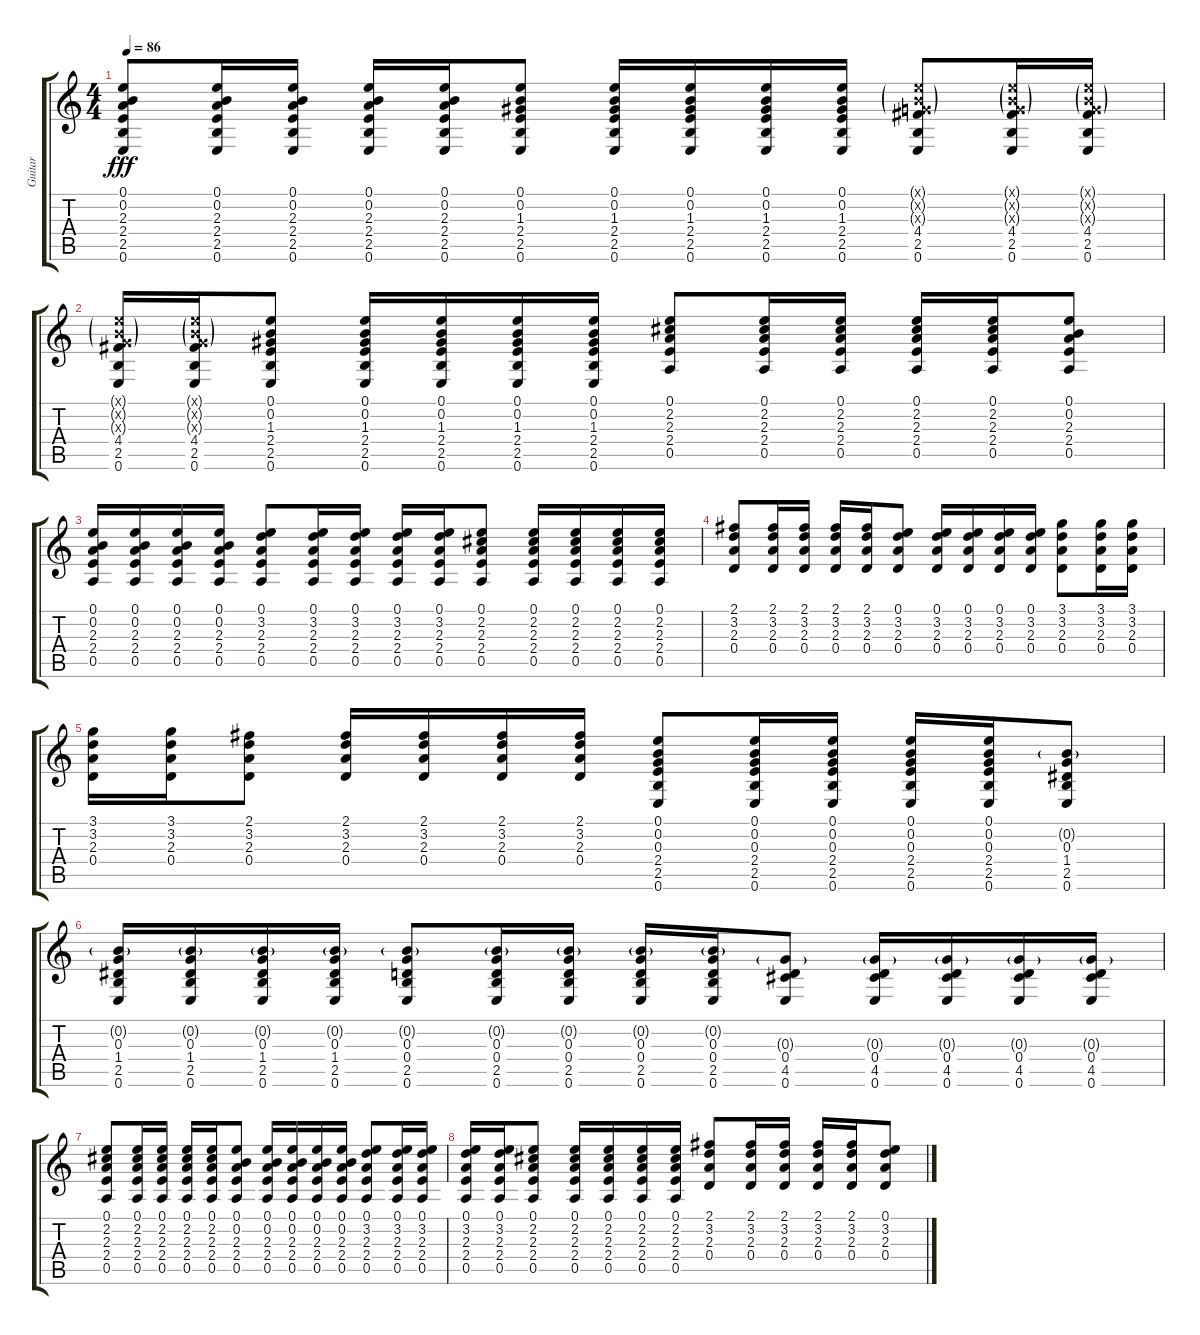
\track ("Guitar" "Guitar") {instrument acousticguitarsteel}
\staff {score tabs}
\tuning (E4 B3 G3 D3 A2 E2) {hide}
\ts (4 4)
\tempo 86
\clef g2
\ks c
(0.1 0.2 2.3 2.4 2.5 0.6).8{dy fff} (0.1 0.2 2.3 2.4 2.5 0.6).16 (0.1 0.2 2.3 2.4 2.5 0.6).16 (0.1 0.2 2.3 2.4 2.5 0.6).16 (0.1 0.2 2.3 2.4 2.5 0.6).16 (0.1 0.2 1.3 2.4 2.5 0.6).8 (0.1 0.2 1.3 2.4 2.5 0.6).16 (0.1 0.2 1.3 2.4 2.5 0.6).16 (0.1 0.2 1.3 2.4 2.5 0.6).16 (0.1 0.2 1.3 2.4 2.5 0.6).16 (0.1{g x} 0.2{g x} 0.3{g x} 4.4 2.5 0.6).8 (0.1{g x} 0.2{g x} 0.3{g x} 4.4 2.5 0.6).16 (0.1{g x} 0.2{g x} 0.3{g x} 4.4 2.5 0.6).16 |
(0.1{g x} 0.2{g x} 0.3{g x} 4.4 2.5 0.6).16 (0.1{g x} 0.2{g x} 0.3{g x} 4.4 2.5 0.6).16 (0.1 0.2 1.3 2.4 2.5 0.6).8 (0.1 0.2 1.3 2.4 2.5 0.6).16 (0.1 0.2 1.3 2.4 2.5 0.6).16 (0.1 0.2 1.3 2.4 2.5 0.6).16 (0.1 0.2 1.3 2.4 2.5 0.6).16 (0.1 2.2 2.3 2.4 0.5).8 (0.1 2.2 2.3 2.4 0.5).16 (0.1 2.2 2.3 2.4 0.5).16 (0.1 2.2 2.3 2.4 0.5).16 (0.1 2.2 2.3 2.4 0.5).16 (0.1 0.2 2.3 2.4 0.5).8 |
(0.1 0.2 2.3 2.4 0.5).16 (0.1 0.2 2.3 2.4 0.5).16 (0.1 0.2 2.3 2.4 0.5).16 (0.1 0.2 2.3 2.4 0.5).16 (0.1 3.2 2.3 2.4 0.5).8 (0.1 3.2 2.3 2.4 0.5).16 (0.1 3.2 2.3 2.4 0.5).16 (0.1 3.2 2.3 2.4 0.5).16 (0.1 3.2 2.3 2.4 0.5).16 (0.1 2.2 2.3 2.4 0.5).8 (0.1 2.2 2.3 2.4 0.5).16 (0.1 2.2 2.3 2.4 0.5).16 (0.1 2.2 2.3 2.4 0.5).16 (0.1 2.2 2.3 2.4 0.5).16 |
(2.1 3.2 2.3 0.4).8 (2.1 3.2 2.3 0.4).16 (2.1 3.2 2.3 0.4).16 (2.1 3.2 2.3 0.4).16 (2.1 3.2 2.3 0.4).16 (0.1 3.2 2.3 0.4).8 (0.1 3.2 2.3 0.4).16 (0.1 3.2 2.3 0.4).16 (0.1 3.2 2.3 0.4).16 (0.1 3.2 2.3 0.4).16 (3.1 3.2 2.3 0.4).8 (3.1 3.2 2.3 0.4).16 (3.1 3.2 2.3 0.4).16 |
(3.1 3.2 2.3 0.4).16 (3.1 3.2 2.3 0.4).16 (2.1 3.2 2.3 0.4).8 (2.1 3.2 2.3 0.4).16 (2.1 3.2 2.3 0.4).16 (2.1 3.2 2.3 0.4).16 (2.1 3.2 2.3 0.4).16 (0.1 0.2 0.3 2.4 2.5 0.6).8 (0.1 0.2 0.3 2.4 2.5 0.6).16 (0.1 0.2 0.3 2.4 2.5 0.6).16 (0.1 0.2 0.3 2.4 2.5 0.6).16 (0.1 0.2 0.3 2.4 2.5 0.6).16 (0.2{g} 0.3 1.4 2.5 0.6).8 |
(0.2{g} 0.3 1.4 2.5 0.6).16 (0.2{g} 0.3 1.4 2.5 0.6).16 (0.2{g} 0.3 1.4 2.5 0.6).16 (0.2{g} 0.3 1.4 2.5 0.6).16 (0.2{g} 0.3 0.4 2.5 0.6).8 (0.2{g} 0.3 0.4 2.5 0.6).16 (0.2{g} 0.3 0.4 2.5 0.6).16 (0.2{g} 0.3 0.4 2.5 0.6).16 (0.2{g} 0.3 0.4 2.5 0.6).16 (0.3{g} 0.4 4.5 0.6).8 (0.3{g} 0.4 4.5 0.6).16 (0.3{g} 0.4 4.5 0.6).16 (0.3{g} 0.4 4.5 0.6).16 (0.3{g} 0.4 4.5 0.6).16 |
(0.1 2.2 2.3 2.4 0.5).8 (0.1 2.2 2.3 2.4 0.5).16 (0.1 2.2 2.3 2.4 0.5).16 (0.1 2.2 2.3 2.4 0.5).16 (0.1 2.2 2.3 2.4 0.5).16 (0.1 0.2 2.3 2.4 0.5).8 (0.1 0.2 2.3 2.4 0.5).16 (0.1 0.2 2.3 2.4 0.5).16 (0.1 0.2 2.3 2.4 0.5).16 (0.1 0.2 2.3 2.4 0.5).16 (0.1 3.2 2.3 2.4 0.5).8 (0.1 3.2 2.3 2.4 0.5).16 (0.1 3.2 2.3 2.4 0.5).16 |
(0.1 3.2 2.3 2.4 0.5).16 (0.1 3.2 2.3 2.4 0.5).16 (0.1 2.2 2.3 2.4 0.5).8 (0.1 2.2 2.3 2.4 0.5).16 (0.1 2.2 2.3 2.4 0.5).16 (0.1 2.2 2.3 2.4 0.5).16 (0.1 2.2 2.3 2.4 0.5).16 (2.1 3.2 2.3 0.4).8 (2.1 3.2 2.3 0.4).16 (2.1 3.2 2.3 0.4).16 (2.1 3.2 2.3 0.4).16 (2.1 3.2 2.3 0.4).16 (0.1 3.2 2.3 0.4).8
